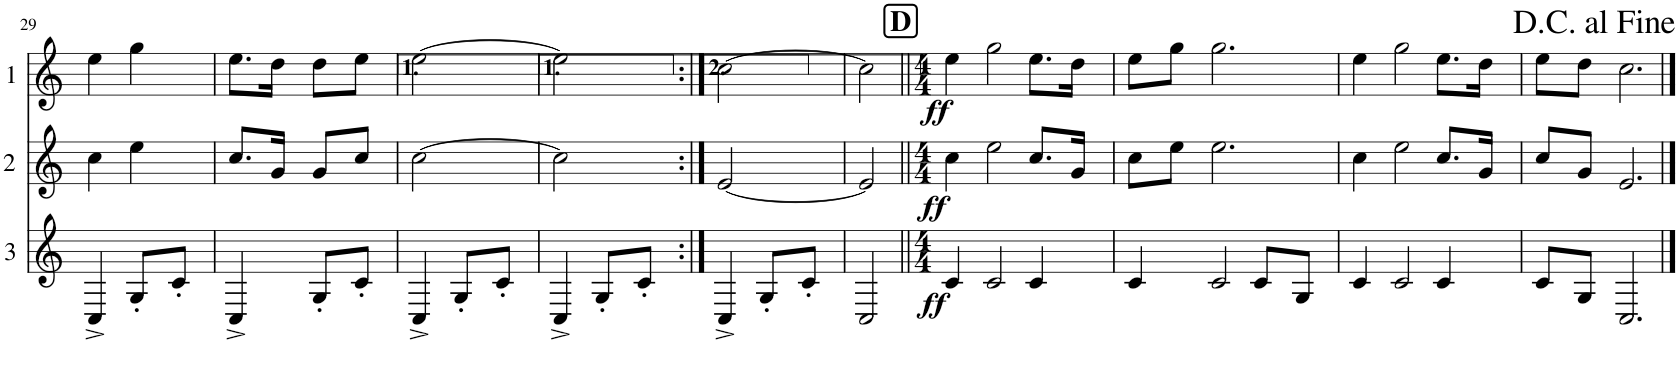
**kern	**dynam	**kern	**dynam	**kern	**dynam
*part3	*part3	*part2	*part2	*part1	*part1
*staff3	*staff3	*staff2	*staff2	*staff1	*staff1
*I"Cor3	*	*I"Cor 2	*	*I"Cor 1	*
!!LO:PB:g=z
*clefG2	*	*clefG2	*	*clefG2	*
*Trd4c7	*	*Trd4c7	*	*Trd4c7	*
*k[]	*	*k[]	*	*k[]	*
*M2/4	*	*M2/4	*	*M2/4	*
=29	=29	=29	=29	=29	=29
4C^/	.	4cc\	.	4ee\	.
8G'/L	.	4ee\	.	4gg\	.
8c'/J	.	.	.	.	.
=30	=30	=30	=30	=30	=30
4C^/	.	8.cc/L	.	8.ee\L	.
.	.	16g/Jk	.	16dd\Jk	.
8G'/L	.	8g/L	.	8dd\L	.
8c'/J	.	8cc/J	.	8ee\J	.
=31	=31	=31	=31	=31	=31
4C^/	.	[2cc\	.	[2ee\	.
8G'/L	.	.	.	.	.
8c'/J	.	.	.	.	.
=32	=32	=32	=32	=32	=32
4C^/	.	2cc\]	.	2ee\]	.
8G'/L	.	.	.	.	.
8c'/J	.	.	.	.	.
=33:|!	=33:|!	=33:|!	=33:|!	=33:|!	=33:|!
4C^/	.	[2e/	.	[2cc\	.
8G'/L	.	.	.	.	.
8c'/J	.	.	.	.	.
=34	=34	=34	=34	=34	=34
2C/	.	2e/]	.	2cc\]	.
!!LO:REH:place=s1:a:B:cj:fs=14:t=D
=35||	=35||	=35||	=35||	=35||	=35||
*M4/4	*	*M4/4	*	*M4/4	*
!	!LO:DY:b	!	!LO:DY:b	!	!LO:DY:b
4c/	ff	4cc\	ff	4ee\	ff
2c/	.	2ee\	.	2gg\	.
4c/	.	8.cc/L	.	8.ee\L	.
.	.	16g/Jk	.	16dd\Jk	.
=36	=36	=36	=36	=36	=36
4c/	.	8cc\L	.	8ee\L	.
.	.	8ee\J	.	8gg\J	.
2c/	.	2.ee\	.	2.gg\	.
8c/L	.	.	.	.	.
8G/J	.	.	.	.	.
=37	=37	=37	=37	=37	=37
4c/	.	4cc\	.	4ee\	.
2c/	.	2ee\	.	2gg\	.
4c/	.	8.cc/L	.	8.ee\L	.
.	.	16g/Jk	.	16dd\Jk	.
=38	=38	=38	=38	=38	=38
8c/L	.	8cc/L	.	8ee\L	.
8G/J	.	8g/J	.	8dd\J	.
2.C/	.	2.e/	.	2.cc\	.
==	==	==	==	==	==
*-	*-	*-	*-	*-	*-
